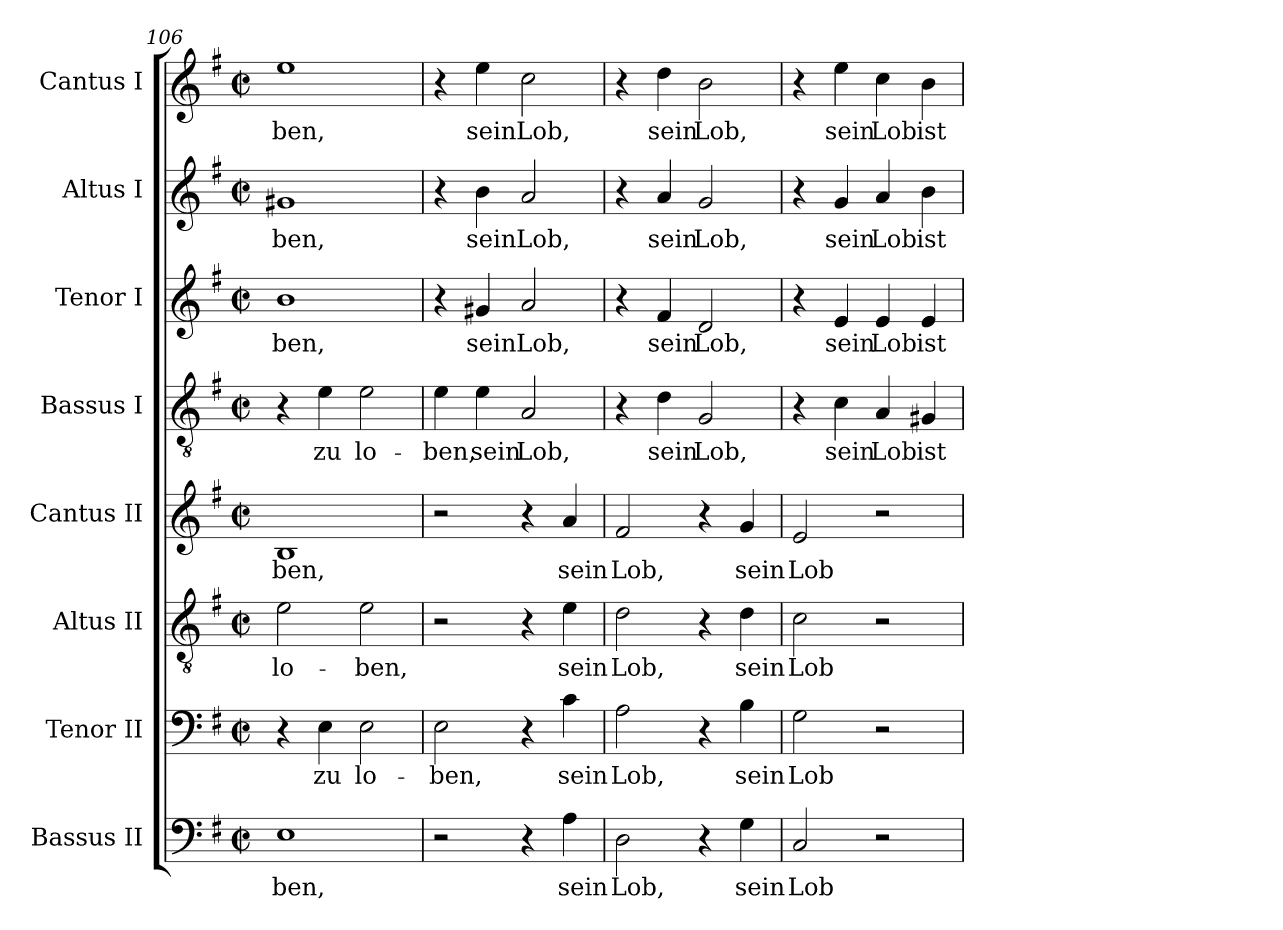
**kern	**text	**kern	**text	**kern	**text	**kern	**text	**kern	**text	**kern	**text	**kern	**text	**kern	**text
*part8	*part8	*part7	*part7	*part6	*part6	*part5	*part5	*part4	*part4	*part3	*part3	*part2	*part2	*part1	*part1
*staff8	*staff8	*staff7	*staff7	*staff6	*staff6	*staff5	*staff5	*staff4	*staff4	*staff3	*staff3	*staff2	*staff2	*staff1	*staff1
*I"Bassus II	*	*I"Tenor II	*	*I"Altus II	*	*I"Cantus II	*	*I"Bassus I	*	*I"Tenor I	*	*I"Altus I	*	*I"Cantus I	*
*I'B2	*	*I'T2	*	*I'A2	*	*I'C2	*	*I'B1	*	*I'T1	*	*I'A1	*	*I'C1	*
*clefF4	*	*clefF4	*	*clefGv2	*	*clefG2	*	*clefGv2	*	*clefG2	*	*clefG2	*	*clefG2	*
*k[f#]	*	*k[f#]	*	*k[f#]	*	*k[f#]	*	*k[f#]	*	*k[f#]	*	*k[f#]	*	*k[f#]	*
*G:	*	*G:	*	*G:	*	*G:	*	*G:	*	*G:	*	*G:	*	*G:	*
*M2/2	*	*M2/2	*	*M2/2	*	*M2/2	*	*M2/2	*	*M2/2	*	*M2/2	*	*M2/2	*
*met(c|)	*	*met(c|)	*	*met(c|)	*	*met(c|)	*	*met(c|)	*	*met(c|)	*	*met(c|)	*	*met(c|)	*
=106	=106	=106	=106	=106	=106	=106	=106	=106	=106	=106	=106	=106	=106	=106	=106
!	!LO:LY:b	!	!	!	!	!	!	!	!	!	!	!	!	!	!
!	!	!	!	!	!LO:LY:b	!	!	!	!	!	!	!	!	!	!
!	!	!	!	!	!	!	!LO:LY:b	!	!	!	!	!	!	!	!
!	!	!	!	!	!	!	!	!	!	!	!LO:LY:b	!	!	!	!
!	!	!	!	!	!	!	!	!	!	!	!	!	!LO:LY:b	!	!
!	!	!	!	!	!	!	!	!	!	!	!	!	!	!	!LO:LY:b
1E	-ben,	4r	.	2e\	lo-	1B	-ben,	4r	.	1b	-ben,	1g#X	-ben,	1ee	-ben,
!	!	!	!LO:LY:b	!	!	!	!	!	!	!	!	!	!	!	!
!	!	!	!	!	!	!	!	!	!LO:LY:b	!	!	!	!	!	!
.	.	4E\	zu	.	.	.	.	4e\	zu	.	.	.	.	.	.
!	!	!	!LO:LY:b	!	!	!	!	!	!	!	!	!	!	!	!
!	!	!	!	!	!LO:LY:b	!	!	!	!	!	!	!	!	!	!
!	!	!	!	!	!	!	!	!	!LO:LY:b	!	!	!	!	!	!
.	.	2E\	lo-	2e\	-ben,	.	.	2e\	lo-	.	.	.	.	.	.
=107	=107	=107	=107	=107	=107	=107	=107	=107	=107	=107	=107	=107	=107	=107	=107
!	!	!	!LO:LY:b	!	!	!	!	!	!	!	!	!	!	!	!
!	!	!	!	!	!	!	!	!	!LO:LY:b	!	!	!	!	!	!
2r	.	2E\	-ben,	2r	.	2r	.	4e\	-ben,	4r	.	4r	.	4r	.
!	!	!	!	!	!	!	!	!	!LO:LY:b	!	!	!	!	!	!
!	!	!	!	!	!	!	!	!	!	!	!LO:LY:b	!	!	!	!
!	!	!	!	!	!	!	!	!	!	!	!	!	!LO:LY:b	!	!
!	!	!	!	!	!	!	!	!	!	!	!	!	!	!	!LO:LY:b
.	.	.	.	.	.	.	.	4e\	sein	4g#X/	sein	4b\	sein	4ee\	sein
!	!	!	!	!	!	!	!	!	!LO:LY:b	!	!	!	!	!	!
!	!	!	!	!	!	!	!	!	!	!	!LO:LY:b	!	!	!	!
!	!	!	!	!	!	!	!	!	!	!	!	!	!LO:LY:b	!	!
!	!	!	!	!	!	!	!	!	!	!	!	!	!	!	!LO:LY:b
4r	.	4r	.	4r	.	4r	.	2A/	Lob,	2a/	Lob,	2a/	Lob,	2cc\	Lob,
!	!LO:LY:b	!	!	!	!	!	!	!	!	!	!	!	!	!	!
!	!	!	!LO:LY:b	!	!	!	!	!	!	!	!	!	!	!	!
!	!	!	!	!	!LO:LY:b	!	!	!	!	!	!	!	!	!	!
!	!	!	!	!	!	!	!LO:LY:b	!	!	!	!	!	!	!	!
4A\	sein	4c\	sein	4e\	sein	4a/	sein	.	.	.	.	.	.	.	.
=108	=108	=108	=108	=108	=108	=108	=108	=108	=108	=108	=108	=108	=108	=108	=108
!	!LO:LY:b	!	!	!	!	!	!	!	!	!	!	!	!	!	!
!	!	!	!LO:LY:b	!	!	!	!	!	!	!	!	!	!	!	!
!	!	!	!	!	!LO:LY:b	!	!	!	!	!	!	!	!	!	!
!	!	!	!	!	!	!	!LO:LY:b	!	!	!	!	!	!	!	!
2D\	Lob,	2A\	Lob,	2d\	Lob,	2f#/	Lob,	4r	.	4r	.	4r	.	4r	.
!	!	!	!	!	!	!	!	!	!LO:LY:b	!	!	!	!	!	!
!	!	!	!	!	!	!	!	!	!	!	!LO:LY:b	!	!	!	!
!	!	!	!	!	!	!	!	!	!	!	!	!	!LO:LY:b	!	!
!	!	!	!	!	!	!	!	!	!	!	!	!	!	!	!LO:LY:b
.	.	.	.	.	.	.	.	4d\	sein	4f#/	sein	4a/	sein	4dd\	sein
!	!	!	!	!	!	!	!	!	!LO:LY:b	!	!	!	!	!	!
!	!	!	!	!	!	!	!	!	!	!	!LO:LY:b	!	!	!	!
!	!	!	!	!	!	!	!	!	!	!	!	!	!LO:LY:b	!	!
!	!	!	!	!	!	!	!	!	!	!	!	!	!	!	!LO:LY:b
4r	.	4r	.	4r	.	4r	.	2G/	Lob,	2d/	Lob,	2g/	Lob,	2b\	Lob,
!	!LO:LY:b	!	!	!	!	!	!	!	!	!	!	!	!	!	!
!	!	!	!LO:LY:b	!	!	!	!	!	!	!	!	!	!	!	!
!	!	!	!	!	!LO:LY:b	!	!	!	!	!	!	!	!	!	!
!	!	!	!	!	!	!	!LO:LY:b	!	!	!	!	!	!	!	!
4G\	sein	4B\	sein	4d\	sein	4g/	sein	.	.	.	.	.	.	.	.
=109	=109	=109	=109	=109	=109	=109	=109	=109	=109	=109	=109	=109	=109	=109	=109
!	!LO:LY:b	!	!	!	!	!	!	!	!	!	!	!	!	!	!
!	!	!	!LO:LY:b	!	!	!	!	!	!	!	!	!	!	!	!
!	!	!	!	!	!LO:LY:b	!	!	!	!	!	!	!	!	!	!
!	!	!	!	!	!	!	!LO:LY:b	!	!	!	!	!	!	!	!
2C/	Lob	2G\	Lob	2c\	Lob	2e/	Lob	4r	.	4r	.	4r	.	4r	.
!	!	!	!	!	!	!	!	!	!LO:LY:b	!	!	!	!	!	!
!	!	!	!	!	!	!	!	!	!	!	!LO:LY:b	!	!	!	!
!	!	!	!	!	!	!	!	!	!	!	!	!	!LO:LY:b	!	!
!	!	!	!	!	!	!	!	!	!	!	!	!	!	!	!LO:LY:b
.	.	.	.	.	.	.	.	4c\	sein	4e/	sein	4g/	sein	4ee\	sein
!	!	!	!	!	!	!	!	!	!LO:LY:b	!	!	!	!	!	!
!	!	!	!	!	!	!	!	!	!	!	!LO:LY:b	!	!	!	!
!	!	!	!	!	!	!	!	!	!	!	!	!	!LO:LY:b	!	!
!	!	!	!	!	!	!	!	!	!	!	!	!	!	!	!LO:LY:b
2r	.	2r	.	2r	.	2r	.	4A/	Lob	4e/	Lob	4a/	Lob	4cc\	Lob
!	!	!	!	!	!	!	!	!	!LO:LY:b	!	!	!	!	!	!
!	!	!	!	!	!	!	!	!	!	!	!LO:LY:b	!	!	!	!
!	!	!	!	!	!	!	!	!	!	!	!	!	!LO:LY:b	!	!
!	!	!	!	!	!	!	!	!	!	!	!	!	!	!	!LO:LY:b
.	.	.	.	.	.	.	.	4G#X/	ist	4e/	ist	4b\	ist	4b\	ist
=	=	=	=	=	=	=	=	=	=	=	=	=	=	=	=
*-	*-	*-	*-	*-	*-	*-	*-	*-	*-	*-	*-	*-	*-	*-	*-
